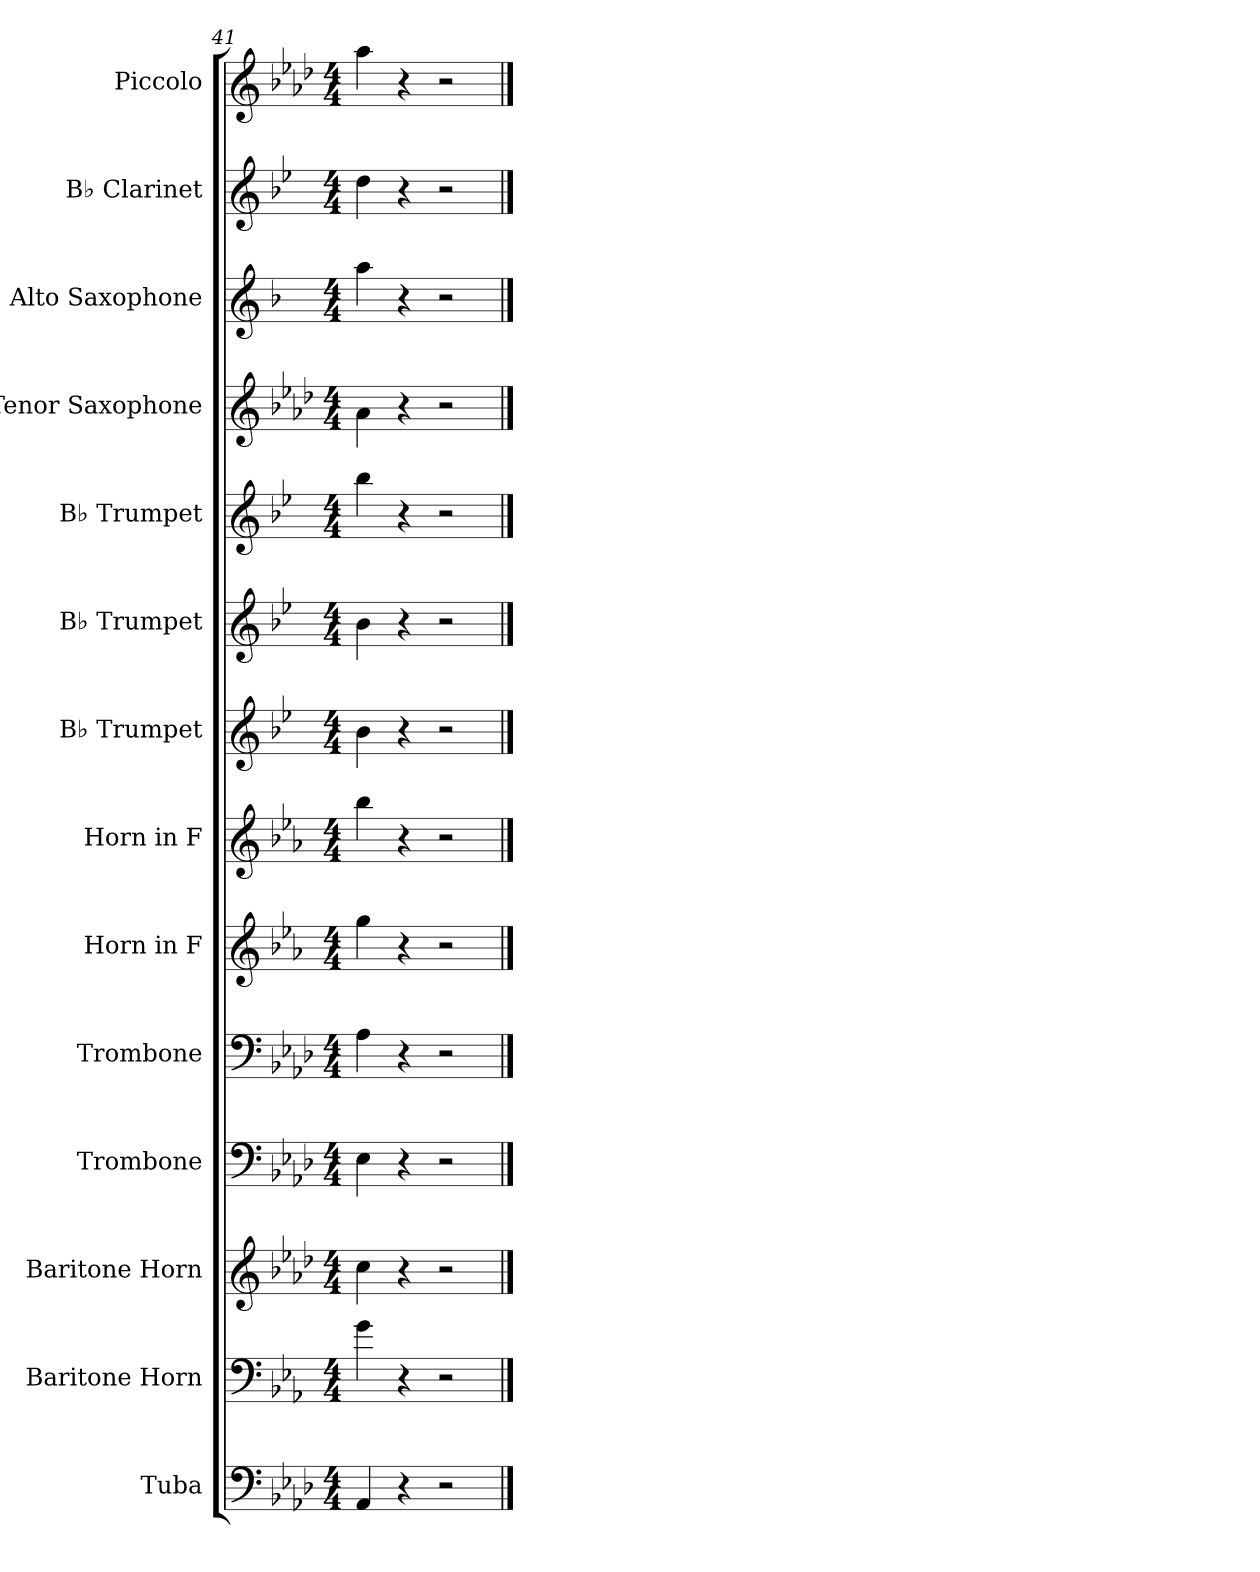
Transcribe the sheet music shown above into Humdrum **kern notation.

**kern	**kern	**kern	**kern	**kern	**kern	**kern	**kern	**kern	**kern	**kern	**kern	**kern	**kern
*part14	*part13	*part12	*part11	*part10	*part9	*part8	*part7	*part6	*part5	*part4	*part3	*part2	*part1
*staff14	*staff13	*staff12	*staff11	*staff10	*staff9	*staff8	*staff7	*staff6	*staff5	*staff4	*staff3	*staff2	*staff1
*I"Tuba	*I"Baritone Horn	*I"Baritone Horn	*I"Trombone	*I"Trombone	*I"Horn in F	*I"Horn in F	*I"B♭ Trumpet	*I"B♭ Trumpet	*I"B♭ Trumpet	*I"Tenor Saxophone	*I"Alto Saxophone	*I"B♭ Clarinet	*I"Piccolo
*I'Tba.	*I'Bar. Hn.	*I'Bar. Hn.	*I'Tbn.	*I'Tbn.	*	*	*I'B♭ Tpt.	*I'B♭ Tpt.	*I'B♭ Tpt.	*I'T. Sax.	*I'A. Sax.	*I'B♭ Cl.	*I'Picc.
*clefF4	*clefF4	*clefG2	*clefF4	*clefF4	*clefG2	*clefG2	*clefG2	*clefG2	*clefG2	*clefG2	*clefG2	*clefG2	*clefG2
*	*ITrd4c7	*ITrd8c14	*	*	*ITrd4c7	*ITrd4c7	*ITrd1c2	*ITrd1c2	*ITrd1c2	*ITrd8c14	*ITrd5c9	*ITrd1c2	*ITrd-7c-12
*k[b-e-a-d-]	*k[b-e-a-d-]	*k[b-e-a-d-]	*k[b-e-a-d-]	*k[b-e-a-d-]	*k[b-e-a-d-]	*k[b-e-a-d-]	*k[b-e-a-d-]	*k[b-e-a-d-]	*k[b-e-a-d-]	*k[b-e-a-d-]	*k[b-e-a-d-]	*k[b-e-a-d-]	*k[b-e-a-d-]
*M4/4	*M4/4	*M4/4	*M4/4	*M4/4	*M4/4	*M4/4	*M4/4	*M4/4	*M4/4	*M4/4	*M4/4	*M4/4	*M4/4
=41	=41	=41	=41	=41	=41	=41	=41	=41	=41	=41	=41	=41	=41
4AA-/	4c\	4c\	4E-\	4A-\	4cc\	4ee-\	4a-\	4a-\	4aa-\	4A-\	4cc\	4cc\	4aaa-\
4r	4r	4r	4r	4r	4r	4r	4r	4r	4r	4r	4r	4r	4r
2r	2r	2r	2r	2r	2r	2r	2r	2r	2r	2r	2r	2r	2r
==	==	==	==	==	==	==	==	==	==	==	==	==	==
*-	*-	*-	*-	*-	*-	*-	*-	*-	*-	*-	*-	*-	*-
